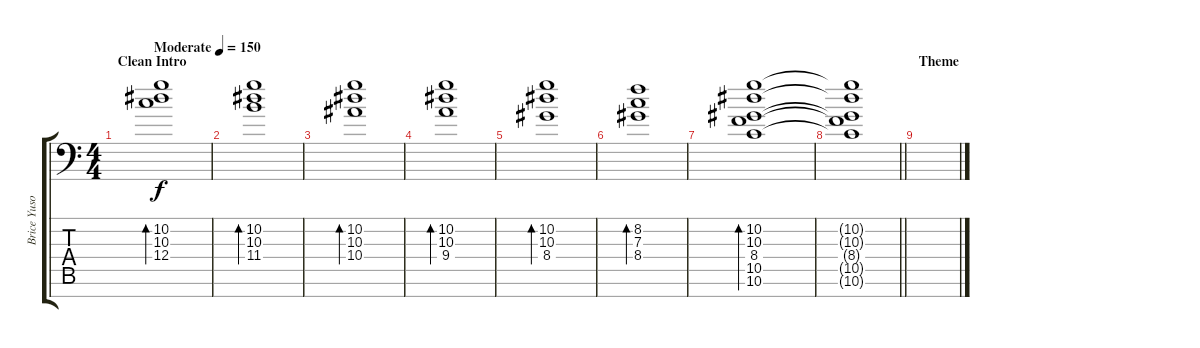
\track ("Brice Yuson (Extra)" "Brice Yuso") {instrument electricguitarjazz}
\staff {score tabs}
\tuning (D4 A3 F3 C3 G2 D2 G1) {hide}
\ts (4 4)
\section ("" "Clean Intro")
\tempo (150 "Moderate")
\clef f4
\ks c
(10.2 10.3 12.4).1{bd 480 dy f instrument electricguitarjazz} |
(10.2 10.3 11.4).1{bd 480} |
(10.2 10.3 10.4).1{bd 480} |
(10.2 10.3 9.4).1{bd 480} |
(10.2 10.3 8.4).1{bd 480} |
(8.2 7.3 8.4).1{bd 480} |
(10.2 10.3 8.4 10.5 10.6).1{bd 480} |
\barLineRight lightlight
(10.2{t} 10.3{t} 8.4{t} 10.5{t} 10.6{t}).1 |
\section ("" "Theme")
